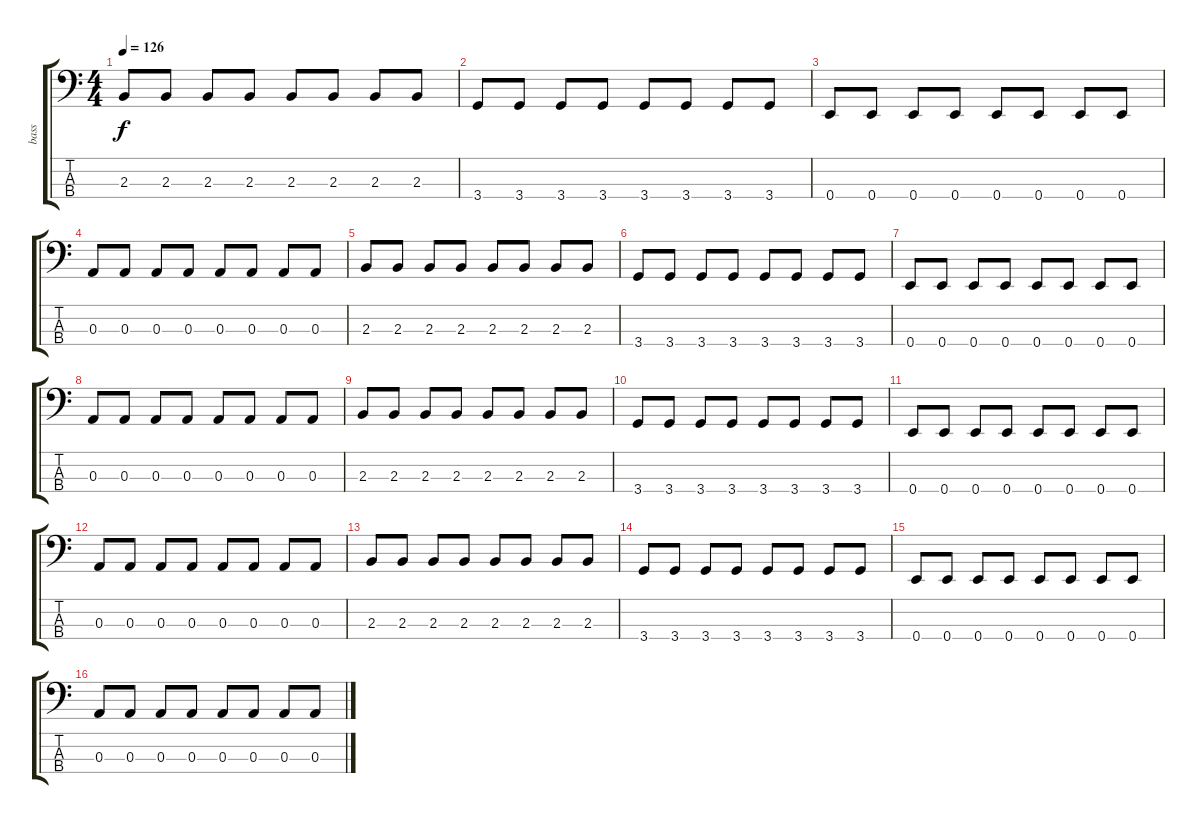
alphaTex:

\track ("bass" "bass") {instrument fretlessbass}
\staff {score tabs}
\tuning (G2 D2 A1 E1) {hide}
\ts (4 4)
\tempo 126
\clef f4
\ks c
2.3.8{dy f} 2.3.8 2.3.8 2.3.8 2.3.8 2.3.8 2.3.8 2.3.8 |
3.4.8 3.4.8 3.4.8 3.4.8 3.4.8 3.4.8 3.4.8 3.4.8 |
0.4.8 0.4.8 0.4.8 0.4.8 0.4.8 0.4.8 0.4.8 0.4.8 |
0.3.8 0.3.8 0.3.8 0.3.8 0.3.8 0.3.8 0.3.8 0.3.8 |
2.3.8 2.3.8 2.3.8 2.3.8 2.3.8 2.3.8 2.3.8 2.3.8 |
3.4.8 3.4.8 3.4.8 3.4.8 3.4.8 3.4.8 3.4.8 3.4.8 |
0.4.8 0.4.8 0.4.8 0.4.8 0.4.8 0.4.8 0.4.8 0.4.8 |
0.3.8 0.3.8 0.3.8 0.3.8 0.3.8 0.3.8 0.3.8 0.3.8 |
2.3.8 2.3.8 2.3.8 2.3.8 2.3.8 2.3.8 2.3.8 2.3.8 |
3.4.8 3.4.8 3.4.8 3.4.8 3.4.8 3.4.8 3.4.8 3.4.8 |
0.4.8 0.4.8 0.4.8 0.4.8 0.4.8 0.4.8 0.4.8 0.4.8 |
0.3.8 0.3.8 0.3.8 0.3.8 0.3.8 0.3.8 0.3.8 0.3.8 |
2.3.8 2.3.8 2.3.8 2.3.8 2.3.8 2.3.8 2.3.8 2.3.8 |
3.4.8 3.4.8 3.4.8 3.4.8 3.4.8 3.4.8 3.4.8 3.4.8 |
0.4.8 0.4.8 0.4.8 0.4.8 0.4.8 0.4.8 0.4.8 0.4.8 |
0.3.8 0.3.8 0.3.8 0.3.8 0.3.8 0.3.8 0.3.8 0.3.8
